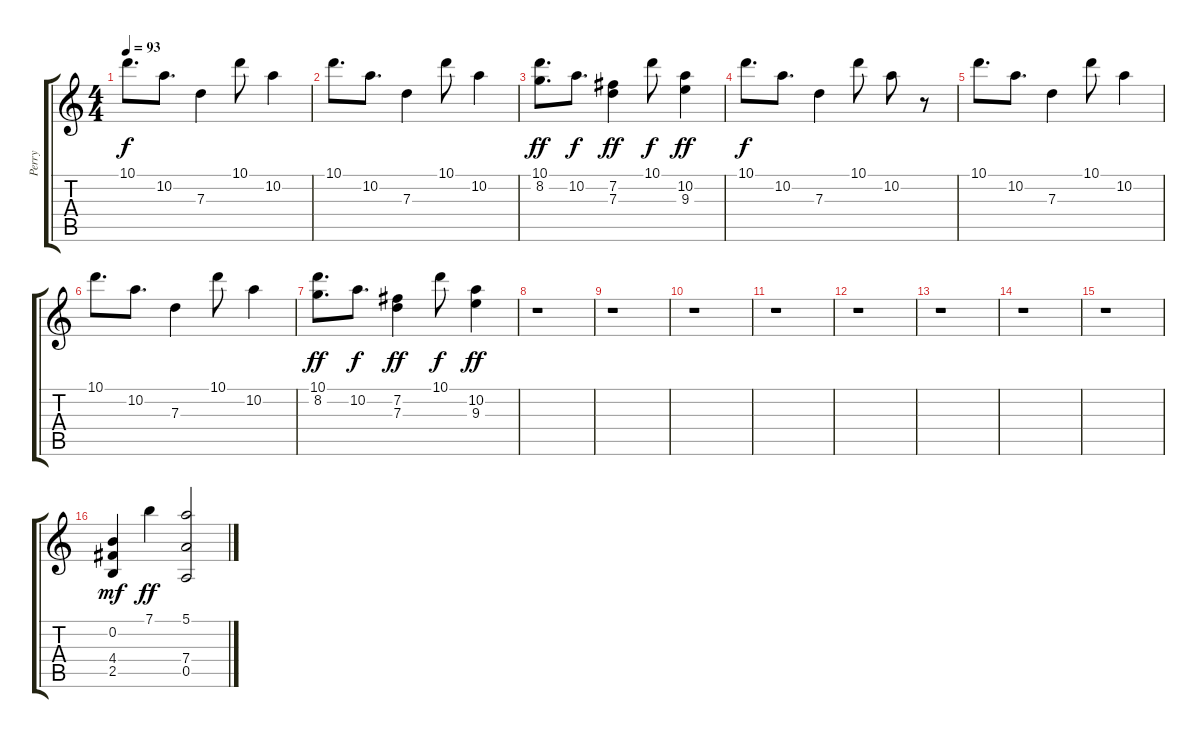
\track ("Perry" "Perry") {instrument distortionguitar}
\staff {score tabs}
\tuning (E4 B3 G3 D3 A2 E2) {hide}
\ts (4 4)
\tempo 93
\clef g2
\ks c
10.1.8{d dy f} 10.2.8{d} 7.3.4 10.1.8 10.2.4 |
10.1.8{d} 10.2.8{d} 7.3.4 10.1.8 10.2.4 |
(10.1 8.2).8{d dy ff} 10.2.8{d dy f} (7.2 7.3).4{dy ff} 10.1.8{dy f} (10.2 9.3).4{dy ff} |
10.1.8{d dy f} 10.2.8{d} 7.3.4 10.1.8 10.2.8 r.8 |
10.1.8{d} 10.2.8{d} 7.3.4 10.1.8 10.2.4 |
10.1.8{d} 10.2.8{d} 7.3.4 10.1.8 10.2.4 |
(10.1 8.2).8{d dy ff} 10.2.8{d dy f} (7.2 7.3).4{dy ff} 10.1.8{dy f} (10.2 9.3).4{dy ff} |
r.1 |
r.1 |
r.1 |
r.1 |
r.1 |
r.1 |
r.1 |
r.1 |
(0.2 4.4 2.5).4{dy mf} 7.1.4{dy ff} (5.1 7.4 0.5).2
